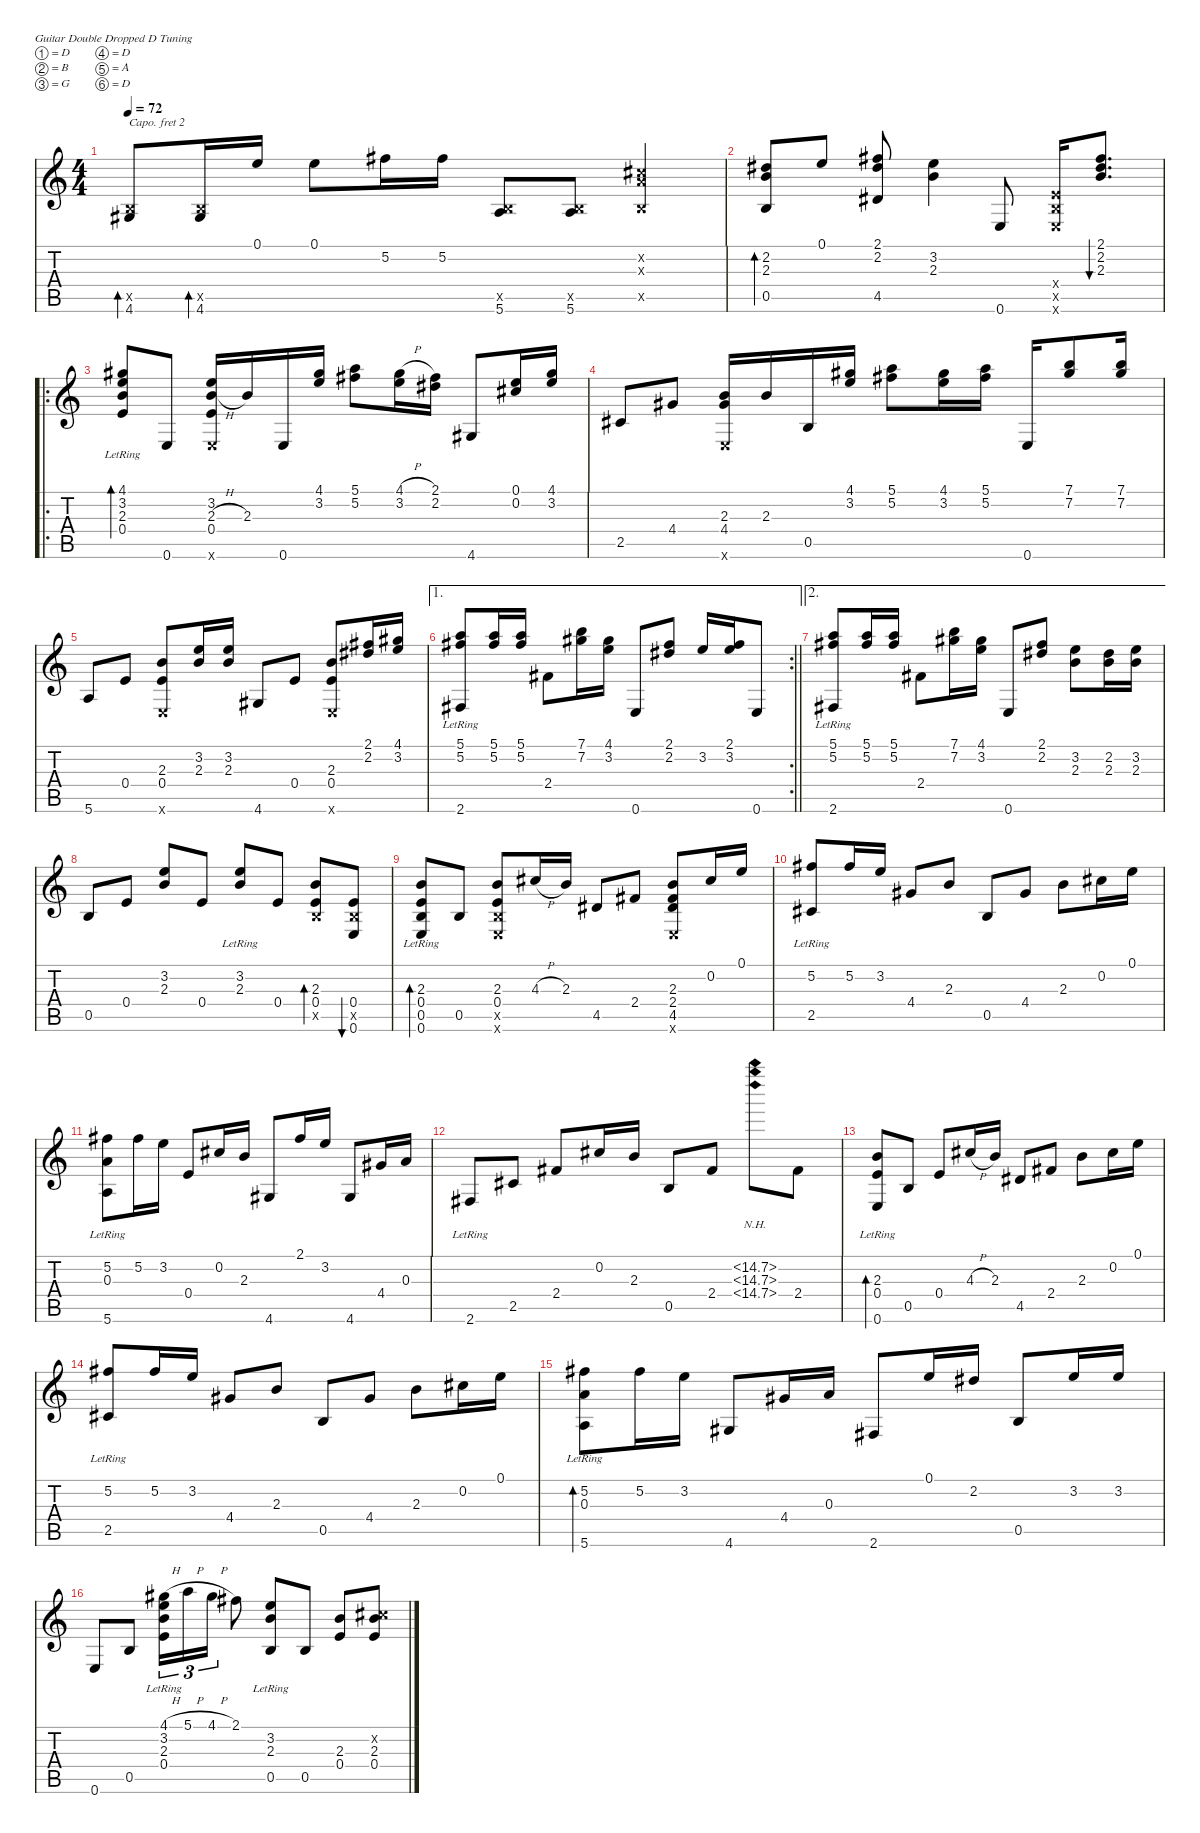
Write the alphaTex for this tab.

\defaultSystemsLayout 4
\hideDynamics
\bracketExtendMode nobrackets
\singleTrackTrackNamePolicy hidden
\multiTrackTrackNamePolicy hidden
\firstSystemTrackNameOrientation horizontal
\otherSystemsTrackNameOrientation horizontal
\extendBarLines
\chordDiagramsInScore
\track ("咄轟 1" "s.guit.") {instrument acousticguitarsteel}
\staff {score tabs}
\capo 2
\tuning (D4 B3 G3 D3 A2 D2)
\ts (4 4)
\tempo 72
\clef g2
\ks c
(0.5{x} 4.6{acc #}).8{bd 30 dy f beam Up} (0.5{x} 4.6{acc #}).16{bd 30 beam Up} 0.1.16{beam Up} 0.1.8{beam Down} 5.2{acc #}.16{beam Down} 5.2{acc #}.16{beam Down} (0.5{x} 5.6).8{beam Up} (0.5{x} 5.6).8{beam Up} (0.2{x acc #} 0.3{x} 0.5{x}).4{beam Up} |
(2.2{acc #} 2.3 0.5).8{bd 120 beam Up} 0.1.8{beam Up} (2.1{acc #} 2.2{acc #} 4.5{acc #}).8{beam Up} (3.2 2.3).4{beam Down} 0.6.8{beam Up} (0.4{x} 0.5{x} 0.6{x}).16{beam Up} (2.1{acc #} 2.2{acc #} 2.3).8{d bu 30 beam Up} |
\ro
(4.1{lr acc #} 3.2 2.3 0.4).8{bd 120 beam Up} 0.6.8{beam Up} (3.2 2.3{h} 0.4 0.6{x}).16{beam Up} 2.3.16{beam Up} 0.6.16{beam Up} (4.1{acc #} 3.2).16{beam Up} (5.1 5.2{acc #}).8{beam Down} (4.1{h acc #} 3.2).16{beam Down} (2.1{acc #} 2.2{acc #}).16{beam Down} 4.6{acc #}.8{beam Up} (0.1 0.2{acc #}).16{beam Up} (4.1{acc #} 3.2).16{beam Up} |
2.5{acc #}.8{beam Up} 4.4{acc #}.8{beam Up} (2.3 4.4{acc #} 0.6{x}).16{beam Up} 2.3.16{beam Up} 0.5.16{beam Up} (4.1{acc #} 3.2).16{beam Up} (5.1 5.2{acc #}).8{beam Down} (4.1{acc #} 3.2).16{beam Down} (5.1 5.2{acc #}).16{beam Down} 0.6.16{beam Up} (7.1 7.2{acc #}).8{beam Up} (7.1 7.2{acc #}).16{beam Up} |
5.6.8{beam Up} 0.4.8{beam Up} (2.3 0.4 0.6{x}).8{beam Up} (3.2 2.3).16{beam Up} (3.2 2.3).16{beam Up} 4.6{acc #}.8{beam Up} 0.4.8{beam Up} (2.3 0.4 0.6{x}).8{beam Up} (2.1{acc #} 2.2{acc #}).16{beam Up} (4.1{acc #} 3.2).16{beam Up} |
\ae 1
\rc 2
\barLineRight lightlight
(5.1{lr} 5.2{acc #} 2.6{acc #}).8{beam Up} (5.1 5.2{acc #}).16{beam Up} (5.1 5.2{acc #}).16{beam Up} 2.4{acc #}.8{beam Down} (7.1 7.2{acc #}).16{beam Down} (4.1{acc #} 3.2).16{beam Down} 0.6.8{beam Up} (2.1{acc #} 2.2{acc #}).8{beam Up} 3.2.16{beam Up} (2.1{acc #} 3.2).16{beam Up} 0.6.8{beam Up} |
\ae 2
(5.1{lr} 5.2{acc #} 2.6{acc #}).8{beam Up} (5.1 5.2{acc #}).16{beam Up} (5.1 5.2{acc #}).16{beam Up} 2.4{acc #}.8{beam Down} (7.1 7.2{acc #}).16{beam Down} (4.1{acc #} 3.2).16{beam Down} 0.6.8{beam Up} (2.1{acc #} 2.2{acc #}).8{beam Up} (3.2 2.3).8{beam Down} (2.2{acc #} 2.3).16{beam Down} (3.2 2.3).16{beam Down} |
0.5.8{beam Up} 0.4.8{beam Up} (3.2 2.3).8{beam Up} 0.4.8{beam Up} (3.2 2.3{lr}).8{beam Up} 0.4.8{beam Up} (2.3 0.4 0.5{x}).8{bd 30 beam Up} (0.4 0.5{x} 0.6).8{bu 30 beam Up} |
(2.3{lr} 0.4 0.5 0.6).8{bd 120 beam Up} 0.5.8{beam Up} (2.3 0.4 0.5{x} 0.6{x}).8{beam Up} 4.3{h acc #}.16{beam Up} 2.3.16{beam Up} 4.5{acc #}.8{beam Up} 2.4{acc #}.8{beam Up} (2.3 2.4{acc #} 4.5{acc #} 0.6{x}).8{beam Up} 0.2{acc #}.16{beam Up} 0.1.16{beam Up} |
(5.2{lr acc #} 2.5{acc #}).8{beam Up} 5.2{acc #}.16{beam Up} 3.2.16{beam Up} 4.4{acc #}.8{beam Up} 2.3.8{beam Up} 0.5.8{beam Up} 4.4{acc #}.8{beam Up} 2.3.8{beam Down} 0.2{acc #}.16{beam Down} 0.1.16{beam Down} |
(5.2{acc #} 0.3{lr} 5.6).8{beam Down} 5.2{acc #}.16{beam Down} 3.2.16{beam Down} 0.4.8{beam Up} 0.2{acc #}.16{beam Up} 2.3.16{beam Up} 4.6{acc #}.8{beam Up} 2.1{acc #}.16{beam Up} 3.2.16{beam Up} 4.6{acc #}.8{beam Up} 4.4{acc #}.16{beam Up} 0.3.16{beam Up} |
2.6{lr acc #}.8{beam Up} 2.5{acc #}.8{beam Up} 2.4{acc #}.8{beam Up} 0.2{acc #}.16{beam Up} 2.3.16{beam Up} 0.5.8{beam Up} 2.4{acc #}.8{beam Up} (14.2{nh acc #} 14.3{nh} 14.4{nh acc #}).8{beam Down} 2.4{acc #}.8{beam Down} |
(2.3{lr} 0.4 0.6).8{bd 120 beam Up} 0.5.8{beam Up} 0.4.8{beam Up} 4.3{h acc #}.16{beam Up} 2.3.16{beam Up} 4.5{acc #}.8{beam Up} 2.4{acc #}.8{beam Up} 2.3.8{beam Down} 0.2{acc #}.16{beam Down} 0.1.16{beam Down} |
(5.2{lr acc #} 2.5{acc #}).8{beam Up} 5.2{acc #}.16{beam Up} 3.2.16{beam Up} 4.4{acc #}.8{beam Up} 2.3.8{beam Up} 0.5.8{beam Up} 4.4{acc #}.8{beam Up} 2.3.8{beam Down} 0.2{acc #}.16{beam Down} 0.1.16{beam Down} |
(5.2{acc #} 0.3{lr} 5.6).8{bd 120 beam Down} 5.2{acc #}.16{beam Down} 3.2.16{beam Down} 4.6{acc #}.8{beam Up} 4.4{acc #}.16{beam Up} 0.3.16{beam Up} 2.6{acc #}.8{beam Up} 0.1.16{beam Up} 2.2{acc #}.16{beam Up} 0.5.8{beam Up} 3.2.16{beam Up} 3.2.16{beam Up} |
0.6.8{beam Up} 0.5.8{beam Up} (4.1{h lr acc #} 3.2 2.3 0.4).16{tu (3 2) beam Down} 5.1{h}.16{tu (3 2) beam Down} 4.1{h acc #}.16{tu (3 2) beam Down} 2.1{acc #}.8{beam Down} (3.2 2.3{lr} 0.5).8{beam Up} 0.5.8{beam Up} (2.3 0.4).8{beam Up} (0.2{x acc #} 2.3 0.4).8{beam Up}
